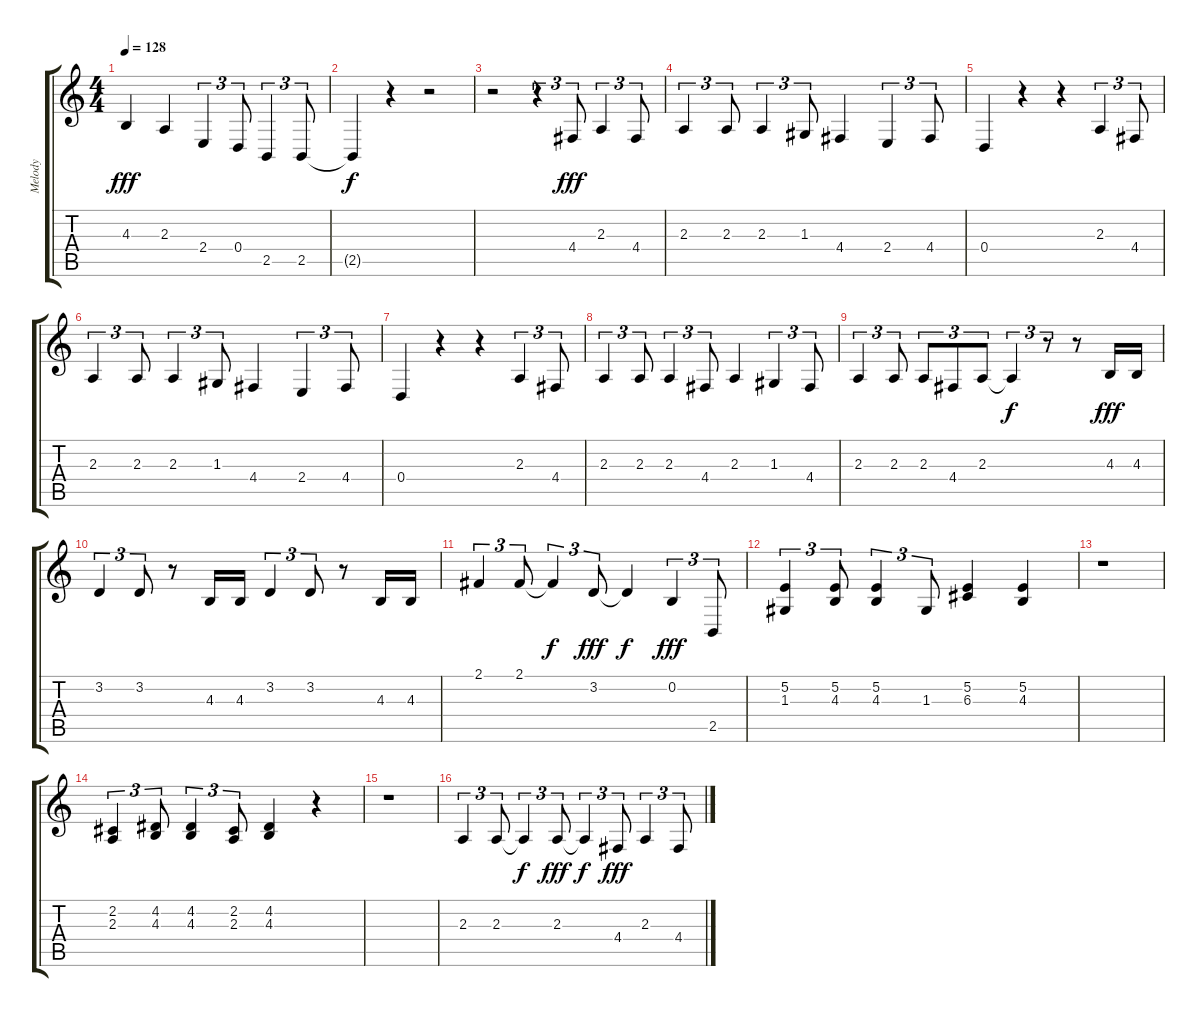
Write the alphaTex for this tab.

\track ("Melody" "Melody") {instrument lead6voice}
\staff {score tabs}
\tuning (E4 B3 G3 D3 A2 E2) {hide}
\ts (4 4)
\tempo 128
\clef g2
\ks c
4.3.4{dy fff} 2.3.4 2.4.4{tu (3 2)} 0.4.8{tu (3 2)} 2.5.4{tu (3 2)} 2.5.8{tu (3 2)} |
2.5{t}.4{dy f} r.4 r.2 |
r.2 r.4{tu (3 2)} 4.4.8{tu (3 2) dy fff} 2.3.4{tu (3 2)} 4.4.8{tu (3 2)} |
2.3.4{tu (3 2)} 2.3.8{tu (3 2)} 2.3.4{tu (3 2)} 1.3.8{tu (3 2)} 4.4.4 2.4.4{tu (3 2)} 4.4.8{tu (3 2)} |
0.4.4 r.4 r.4 2.3.4{tu (3 2)} 4.4.8{tu (3 2)} |
2.3.4{tu (3 2)} 2.3.8{tu (3 2)} 2.3.4{tu (3 2)} 1.3.8{tu (3 2)} 4.4.4 2.4.4{tu (3 2)} 4.4.8{tu (3 2)} |
0.4.4 r.4 r.4 2.3.4{tu (3 2)} 4.4.8{tu (3 2)} |
2.3.4{tu (3 2)} 2.3.8{tu (3 2)} 2.3.4{tu (3 2)} 4.4.8{tu (3 2)} 2.3.4 1.3.4{tu (3 2)} 4.4.8{tu (3 2)} |
2.3.4{tu (3 2)} 2.3.8{tu (3 2)} 2.3.8{tu (3 2)} 4.4.8{tu (3 2)} 2.3.8{tu (3 2)} 2.3{t}.4{tu (3 2) dy f} r.8{tu (3 2)} r.8 4.3.16{dy fff} 4.3.16 |
3.2.4{tu (3 2)} 3.2.8{tu (3 2)} r.8 4.3.16 4.3.16 3.2.4{tu (3 2)} 3.2.8{tu (3 2)} r.8 4.3.16 4.3.16 |
2.1.4{tu (3 2)} 2.1.8{tu (3 2)} 2.1{t}.4{tu (3 2) dy f} 3.2.8{tu (3 2) dy fff} 3.2{t}.4{dy f} 0.2.4{tu (3 2) dy fff} 2.5.8{tu (3 2)} |
(5.2 1.3).4{tu (3 2)} (5.2 4.3).8{tu (3 2)} (5.2 4.3).4{tu (3 2)} 1.3.8{tu (3 2)} (5.2 6.3).4 (5.2 4.3).4 |
r.1 |
(2.2 2.3).4{tu (3 2)} (4.2 4.3).8{tu (3 2)} (4.2 4.3).4{tu (3 2)} (2.2 2.3).8{tu (3 2)} (4.2 4.3).4 r.4 |
r.1 |
2.3.4{tu (3 2)} 2.3.8{tu (3 2)} 2.3{t}.4{tu (3 2) dy f} 2.3.8{tu (3 2) dy fff} 2.3{t}.4{tu (3 2) dy f} 4.4.8{tu (3 2) dy fff} 2.3.4{tu (3 2)} 4.4.8{tu (3 2)}
